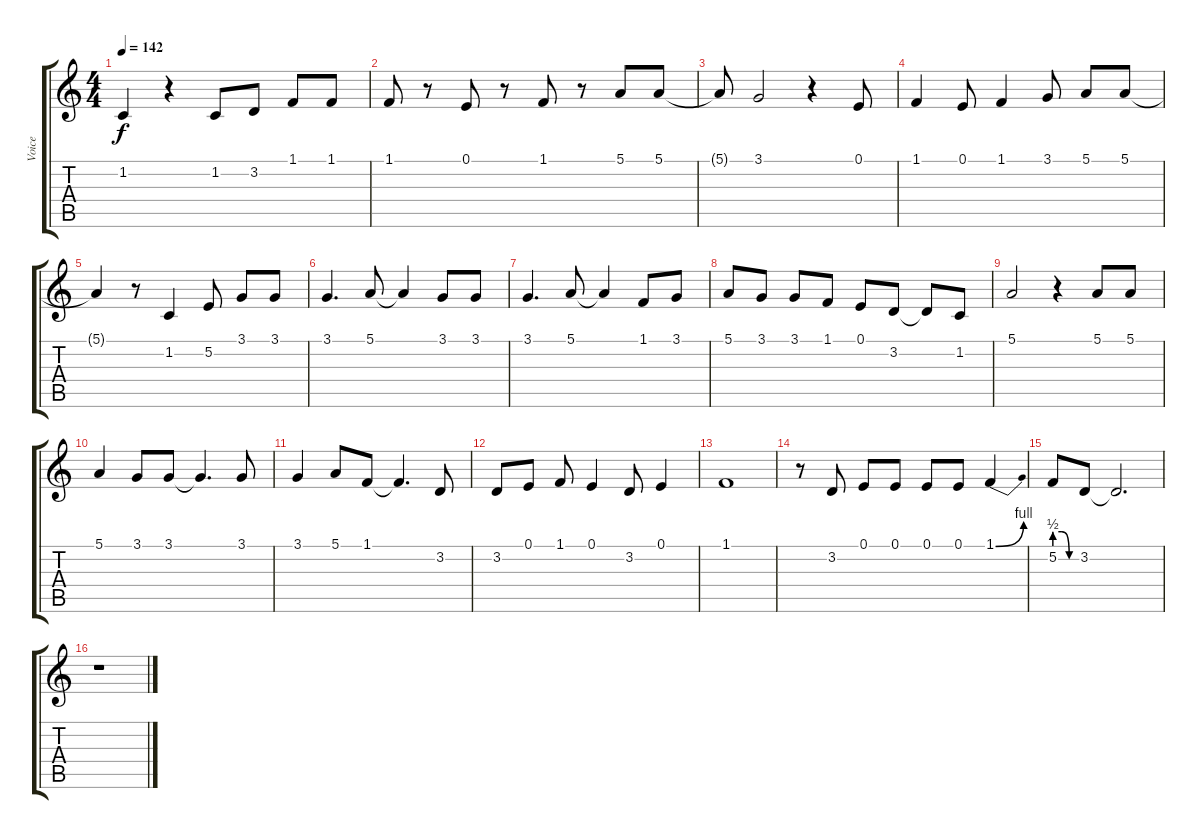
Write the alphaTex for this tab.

\track ("Voice" "Voice") {instrument sopranosax}
\staff {score tabs}
\tuning (E4 B3 G3 D3 A2 E2) {hide}
\ts (4 4)
\tempo 142
\clef g2
\ks c
1.2.4{dy f} r.4 1.2.8 3.2.8 1.1.8 1.1.8 |
1.1.8 r.8 0.1.8 r.8 1.1.8 r.8 5.1.8 5.1.8 |
5.1{t}.8 3.1.2 r.4 0.1.8 |
1.1.4 0.1.8 1.1.4 3.1.8 5.1.8 5.1.8 |
5.1{t}.4 r.8 1.2.4 5.2.8 3.1.8 3.1.8 |
3.1.4{d} 5.1.8 5.1{t}.4 3.1.8 3.1.8 |
3.1.4{d} 5.1.8 5.1{t}.4 1.1.8 3.1.8 |
5.1.8 3.1.8 3.1.8 1.1.8 0.1.8 3.2.8 3.2{t}.8 1.2.8 |
5.1.2 r.4 5.1.8 5.1.8 |
5.1.4 3.1.8 3.1.8 3.1{t}.4{d} 3.1.8 |
3.1.4 5.1.8 1.1.8 1.1{t}.4{d} 3.2.8 |
3.2.8 0.1.8 1.1.8 0.1.4 3.2.8{txt ""} 0.1.4 |
1.1.1 |
r.8 3.2.8 0.1.8 0.1.8 0.1.8 0.1.8 1.1{be (bend 0 0 60 4)}.4 |
5.2{be (custom 0 2 20 2 40 0 60 0)}.8 3.2.8 3.2{t}.2{d} |
r.1
